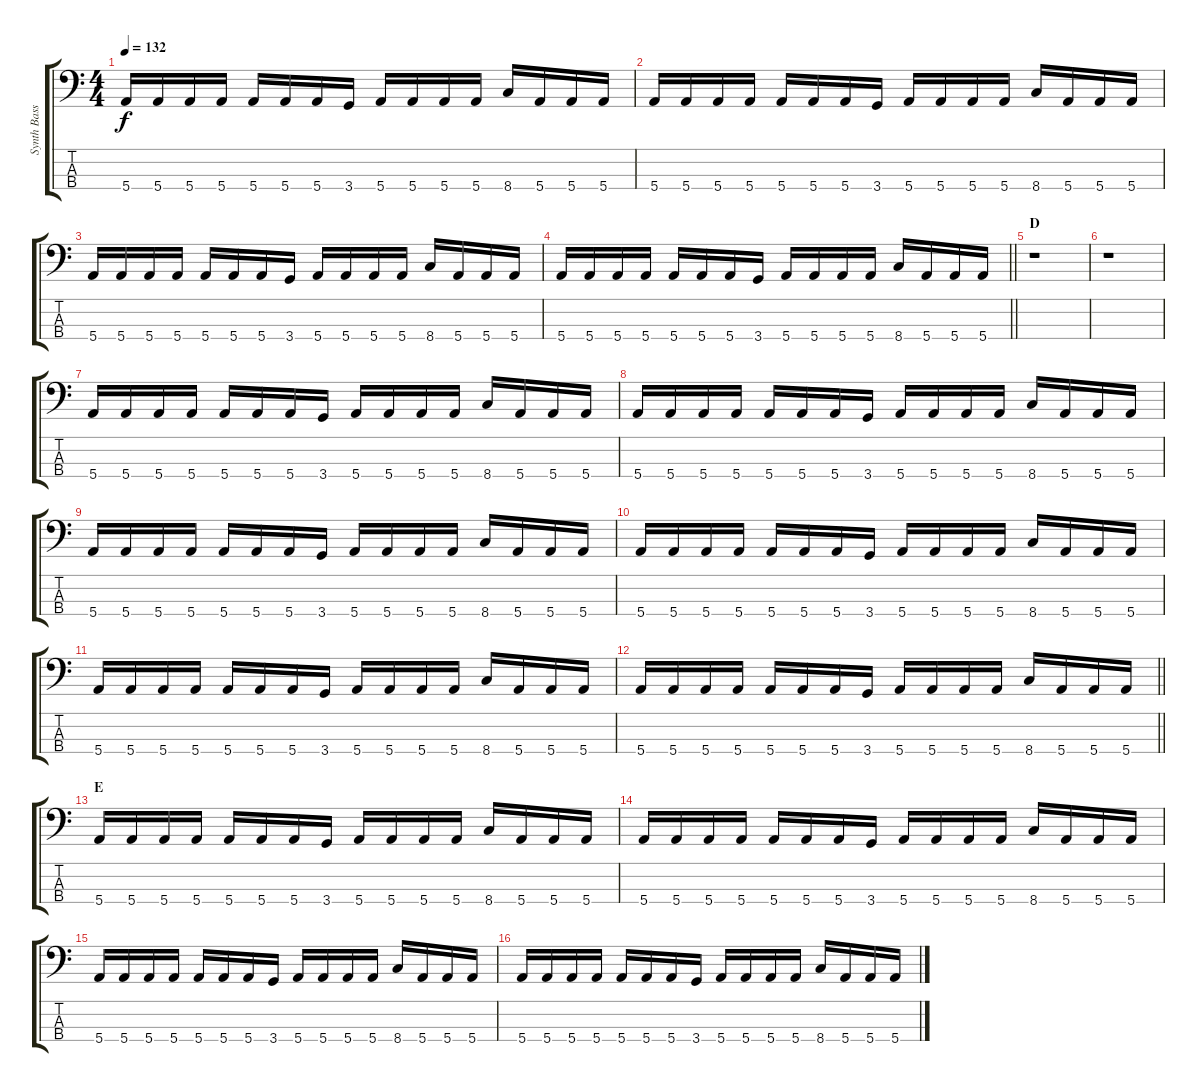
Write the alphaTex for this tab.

\track ("Synth Bass" "Synth Bass") {instrument synthbass2}
\staff {score tabs}
\tuning (G2 D2 A1 E1) {hide}
\ts (4 4)
\tempo 132
\clef f4
\ks c
5.4.16{dy f} 5.4.16 5.4.16 5.4.16 5.4.16 5.4.16 5.4.16 3.4.16 5.4.16 5.4.16 5.4.16 5.4.16 8.4.16 5.4.16 5.4.16 5.4.16 |
5.4.16 5.4.16 5.4.16 5.4.16 5.4.16 5.4.16 5.4.16 3.4.16 5.4.16 5.4.16 5.4.16 5.4.16 8.4.16 5.4.16 5.4.16 5.4.16 |
5.4.16 5.4.16 5.4.16 5.4.16 5.4.16 5.4.16 5.4.16 3.4.16 5.4.16 5.4.16 5.4.16 5.4.16 8.4.16 5.4.16 5.4.16 5.4.16 |
\barLineRight lightlight
5.4.16 5.4.16 5.4.16 5.4.16 5.4.16 5.4.16 5.4.16 3.4.16 5.4.16 5.4.16 5.4.16 5.4.16 8.4.16 5.4.16 5.4.16 5.4.16 |
\section ("" "D")
r.1 |
r.1 |
5.4.16 5.4.16 5.4.16 5.4.16 5.4.16 5.4.16 5.4.16 3.4.16 5.4.16 5.4.16 5.4.16 5.4.16 8.4.16 5.4.16 5.4.16 5.4.16 |
5.4.16 5.4.16 5.4.16 5.4.16 5.4.16 5.4.16 5.4.16 3.4.16 5.4.16 5.4.16 5.4.16 5.4.16 8.4.16 5.4.16 5.4.16 5.4.16 |
5.4.16 5.4.16 5.4.16 5.4.16 5.4.16 5.4.16 5.4.16 3.4.16 5.4.16 5.4.16 5.4.16 5.4.16 8.4.16 5.4.16 5.4.16 5.4.16 |
5.4.16 5.4.16 5.4.16 5.4.16 5.4.16 5.4.16 5.4.16 3.4.16 5.4.16 5.4.16 5.4.16 5.4.16 8.4.16 5.4.16 5.4.16 5.4.16 |
5.4.16 5.4.16 5.4.16 5.4.16 5.4.16 5.4.16 5.4.16 3.4.16 5.4.16 5.4.16 5.4.16 5.4.16 8.4.16 5.4.16 5.4.16 5.4.16 |
\barLineRight lightlight
5.4.16 5.4.16 5.4.16 5.4.16 5.4.16 5.4.16 5.4.16 3.4.16 5.4.16 5.4.16 5.4.16 5.4.16 8.4.16 5.4.16 5.4.16 5.4.16 |
\section ("" "E")
5.4.16 5.4.16 5.4.16 5.4.16 5.4.16 5.4.16 5.4.16 3.4.16 5.4.16 5.4.16 5.4.16 5.4.16 8.4.16 5.4.16 5.4.16 5.4.16 |
5.4.16 5.4.16 5.4.16 5.4.16 5.4.16 5.4.16 5.4.16 3.4.16 5.4.16 5.4.16 5.4.16 5.4.16 8.4.16 5.4.16 5.4.16 5.4.16 |
5.4.16 5.4.16 5.4.16 5.4.16 5.4.16 5.4.16 5.4.16 3.4.16 5.4.16 5.4.16 5.4.16 5.4.16 8.4.16 5.4.16 5.4.16 5.4.16 |
5.4.16 5.4.16 5.4.16 5.4.16 5.4.16 5.4.16 5.4.16 3.4.16 5.4.16 5.4.16 5.4.16 5.4.16 8.4.16 5.4.16 5.4.16 5.4.16
